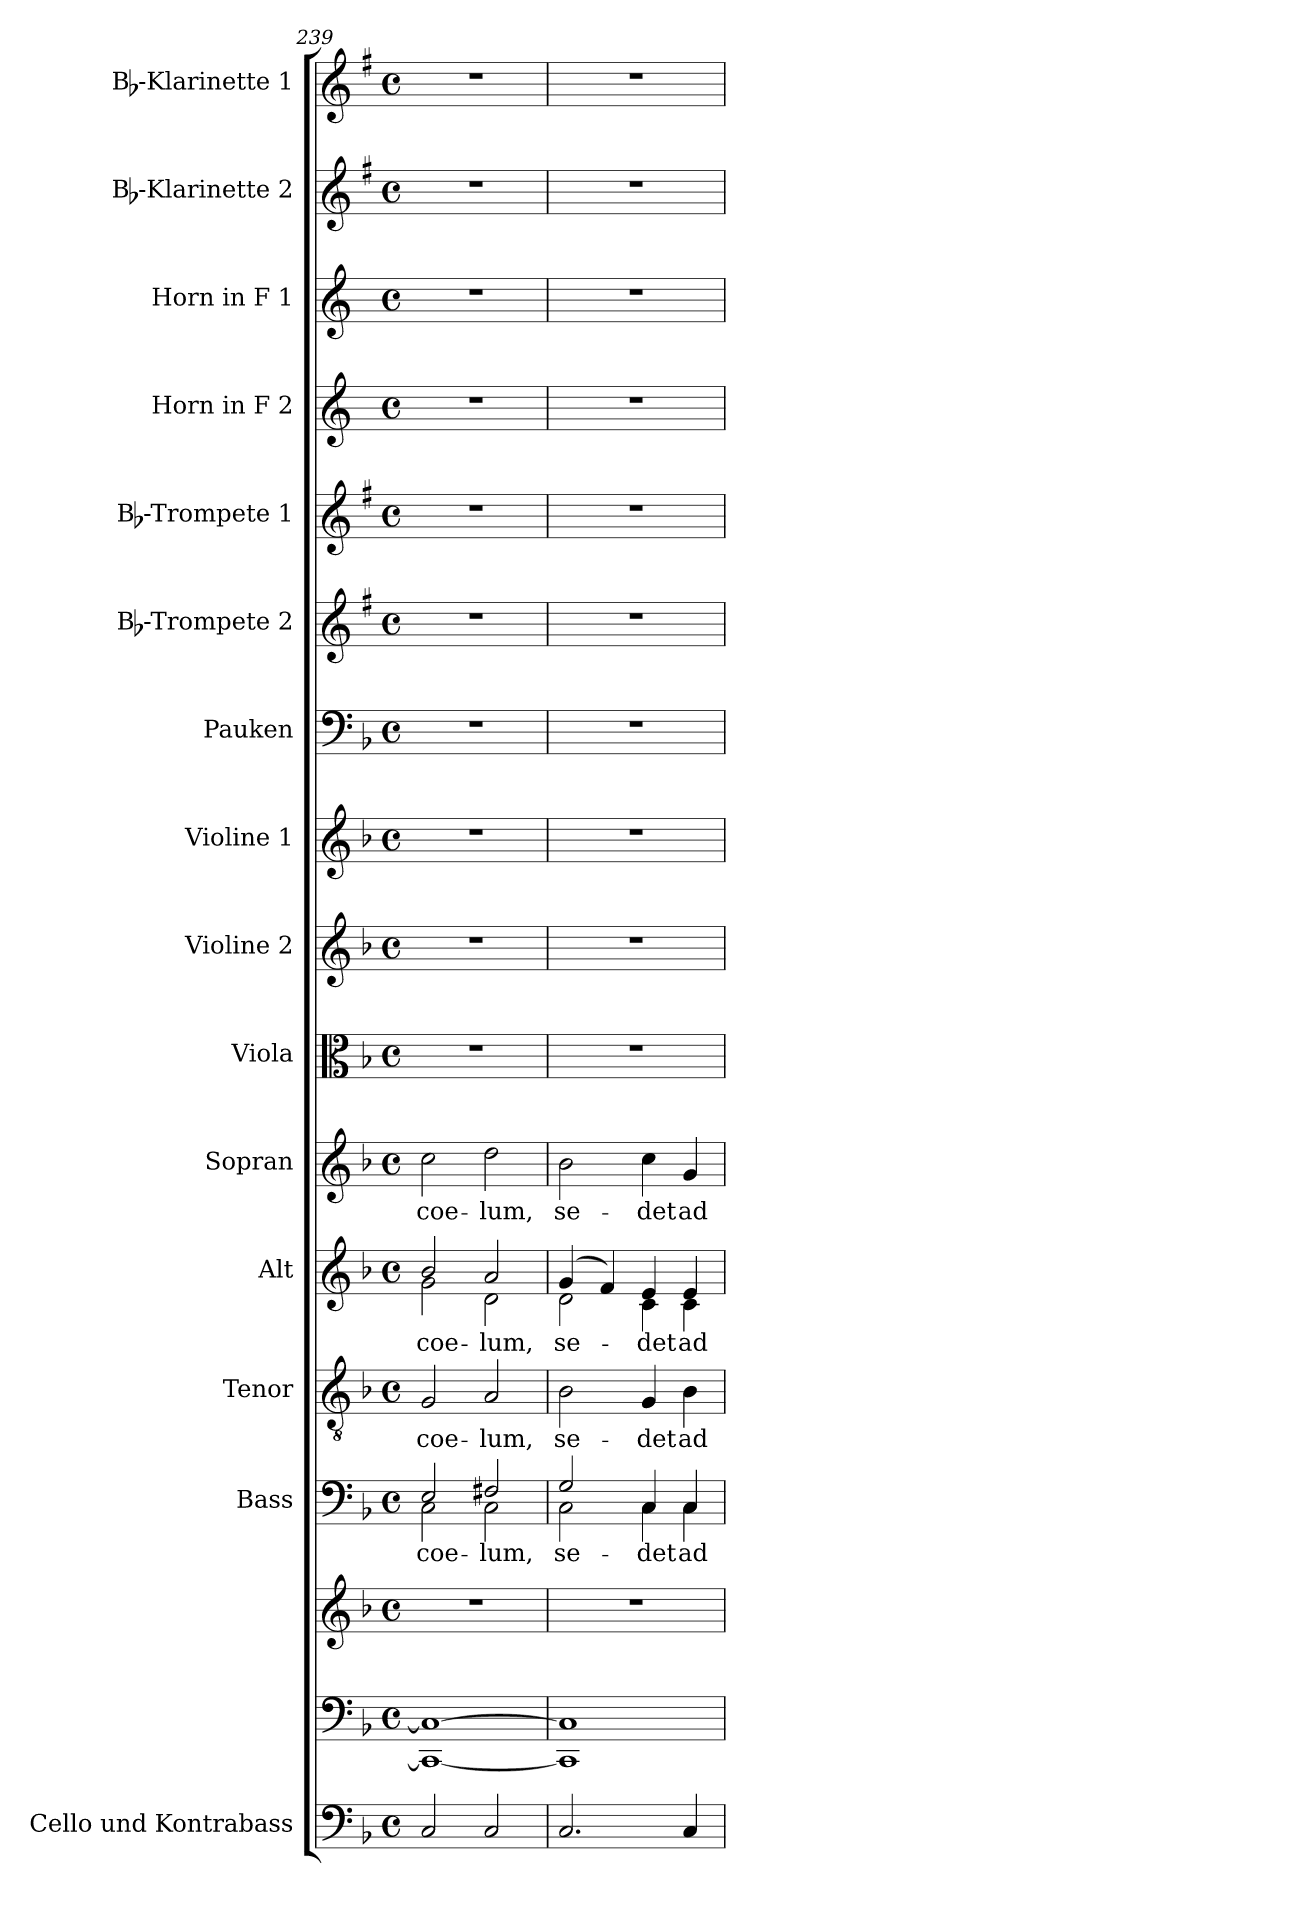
**kern	**kern	**kern	**kern	**text	**kern	**text	**kern	**text	**kern	**text	**kern	**kern	**kern	**kern	**kern	**kern	**kern	**kern	**kern	**kern
*part16	*part15	*part15	*part14	*part14	*part13	*part13	*part12	*part12	*part11	*part11	*part10	*part9	*part8	*part7	*part6	*part5	*part4	*part3	*part2	*part1
*staff17	*staff16	*staff15	*staff14	*staff14	*staff13	*staff13	*staff12	*staff12	*staff11	*staff11	*staff10	*staff9	*staff8	*staff7	*staff6	*staff5	*staff4	*staff3	*staff2	*staff1
*I"Cello und Kontrabass	*	*	*I"Bass	*	*I"Tenor	*	*I"Alt	*	*I"Sopran	*	*I"Viola	*I"Violine 2	*I"Violine 1	*I"Pauken	*I"Bb-Trompete 2	*I"Bb-Trompete 1	*I"Horn in F 2	*I"Horn in F 1	*I"Bb-Klarinette 2	*I"Bb-Klarinette 1
*I'Kb.	*	*	*I'B.	*	*I'T.	*	*I'A.	*	*I'S.	*	*I'Vla.	*I'Vl. 2	*I'Vl. 1	*I'Pk.	*I'Bb Trp. 2	*I'Bb Trp. 1	*	*	*I'Bb Kl. 2	*I'Bb Kl. 1
*clefF4	*clefF4	*clefG2	*clefF4	*	*clefGv2	*	*clefG2	*	*clefG2	*	*clefC3	*clefG2	*clefG2	*clefF4	*clefG2	*clefG2	*clefG2	*clefG2	*clefG2	*clefG2
*ITrd7c12	*	*	*	*	*	*	*	*	*	*	*	*	*	*	*ITrd1c2	*ITrd1c2	*ITrd4c7	*ITrd4c7	*ITrd1c2	*ITrd1c2
*k[b-]	*k[b-]	*k[b-]	*k[b-]	*	*k[b-]	*	*k[b-]	*	*k[b-]	*	*k[b-]	*k[b-]	*k[b-]	*k[b-]	*k[b-]	*k[b-]	*k[b-]	*k[b-]	*k[b-]	*k[b-]
*F:	*F:	*F:	*F:	*	*F:	*	*F:	*	*F:	*	*F:	*F:	*F:	*F:	*F:	*F:	*F:	*F:	*F:	*F:
*M4/4	*M4/4	*M4/4	*M4/4	*	*M4/4	*	*M4/4	*	*M4/4	*	*M4/4	*M4/4	*M4/4	*M4/4	*M4/4	*M4/4	*M4/4	*M4/4	*M4/4	*M4/4
*met(c)	*met(c)	*met(c)	*met(c)	*	*met(c)	*	*met(c)	*	*met(c)	*	*met(c)	*met(c)	*met(c)	*met(c)	*met(c)	*met(c)	*met(c)	*met(c)	*met(c)	*met(c)
=239	=239	=239	=239	=239	=239	=239	=239	=239	=239	=239	=239	=239	=239	=239	=239	=239	=239	=239	=239	=239
!	!	!	!	!LO:LY:b	!	!LO:LY:b	!	!LO:LY:b	!	!LO:LY:b	!	!	!	!	!	!	!	!	!	!
*	*	*	*^	*	*	*	*^	*	*	*	*	*	*	*	*	*	*	*	*	*
2CC/	1CC_ 1C_	1r	2E/	2C\	coe-	2G/	coe-	2b-/	2g\	coe-	2cc\	coe-	1r	1r	1r	1r	1r	1r	1r	1r	1r	1r
!	!	!	!	!	!LO:LY:b	!	!LO:LY:b	!	!	!LO:LY:b	!	!LO:LY:b	!	!	!	!	!	!	!	!	!	!
2CC/	.	.	2F#X/	2C\	-lum,	2A/	-lum,	2a/	2d\	-lum,	2dd\	-lum,	.	.	.	.	.	.	.	.	.	.
=240	=240	=240	=240	=240	=240	=240	=240	=240	=240	=240	=240	=240	=240	=240	=240	=240	=240	=240	=240	=240	=240	=240
!	!	!	!	!	!LO:LY:b	!	!LO:LY:b	!	!	!LO:LY:b	!	!LO:LY:b	!	!	!	!	!	!	!	!	!	!
2.CC/	1CC] 1C]	1r	2G/	2C\	se-	2B-\	se-	(4g/	2d\	se-	2b-\	se-	1r	1r	1r	1r	1r	1r	1r	1r	1r	1r
.	.	.	.	.	.	.	.	4f/)	.	.	.	.	.	.	.	.	.	.	.	.	.	.
!	!	!	!	!	!LO:LY:b	!	!LO:LY:b	!	!	!LO:LY:b	!	!LO:LY:b	!	!	!	!	!	!	!	!	!	!
.	.	.	4C/	4C\	-det	4G/	-det	4e/	4c\	-det	4cc\	-det	.	.	.	.	.	.	.	.	.	.
!	!	!	!	!	!LO:LY:b	!	!LO:LY:b	!	!	!LO:LY:b	!	!LO:LY:b	!	!	!	!	!	!	!	!	!	!
4CC/	.	.	4C/	4C\	ad	4B-\	ad	4e/	4c\	ad	4g/	ad	.	.	.	.	.	.	.	.	.	.
*	*	*	*v	*v	*	*	*	*v	*v	*	*	*	*	*	*	*	*	*	*	*	*	*
=	=	=	=	=	=	=	=	=	=	=	=	=	=	=	=	=	=	=	=	=
*-	*-	*-	*-	*-	*-	*-	*-	*-	*-	*-	*-	*-	*-	*-	*-	*-	*-	*-	*-	*-
